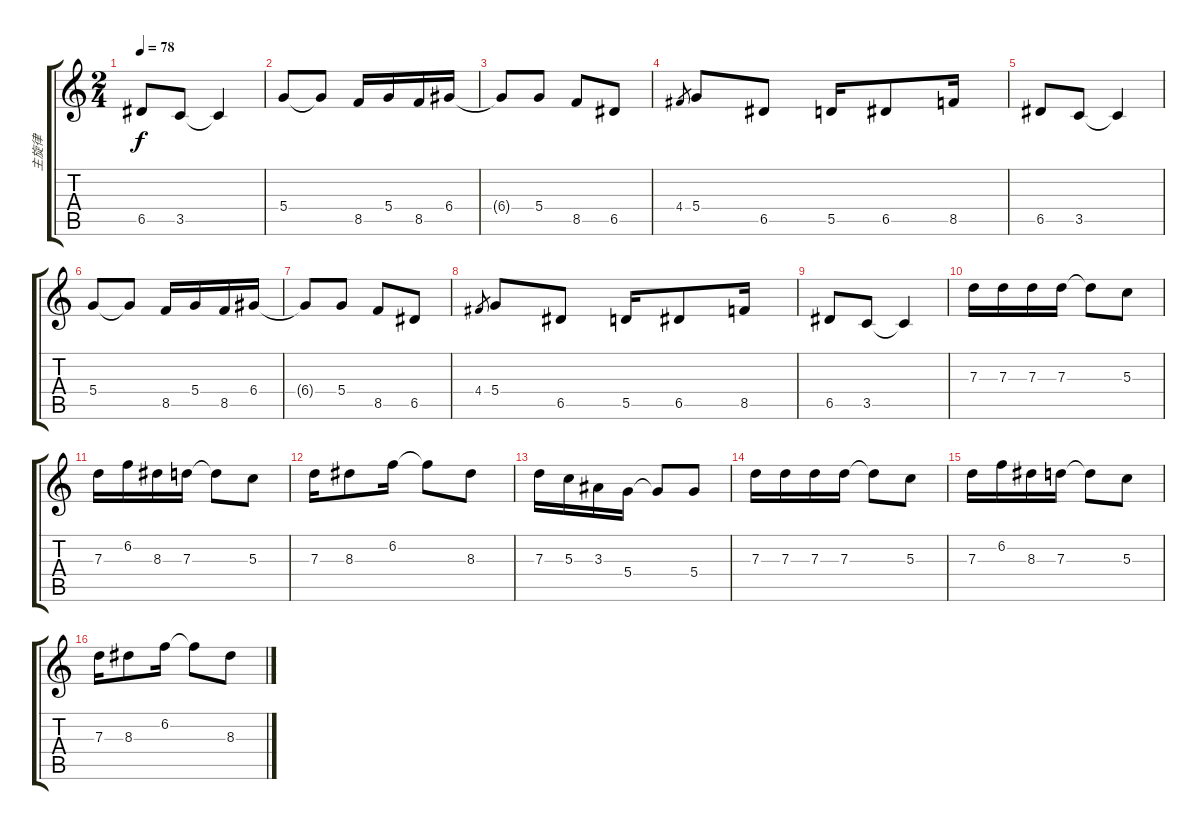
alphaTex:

\track ("主旋律" "主旋律") {instrument banjo}
\staff {score tabs}
\tuning (E4 B3 G3 D3 A2 E2) {hide}
\displaytranspose 12
\ts (2 4)
\tempo 78
\clef g2
\ks c
6.5{t}.8{dy f} 3.5.8 3.5{t}.4 |
5.4.8 5.4{t}.8 8.5.16 5.4.16 8.5.16 6.4.16 |
6.4{t}.8 5.4.8 8.5.8 6.5.8 |
4.4.8{gr} 5.4.8 6.5.8 5.5.16 6.5.8 8.5.16 |
6.5.8 3.5.8 3.5{t}.4 |
5.4.8 5.4{t}.8 8.5.16 5.4.16 8.5.16 6.4.16 |
6.4{t}.8 5.4.8 8.5.8 6.5.8 |
4.4.8{gr} 5.4.8 6.5.8 5.5.16 6.5.8 8.5.16 |
6.5.8 3.5.8 3.5{t}.4 |
7.3.16 7.3.16 7.3.16 7.3.16 7.3{t}.8 5.3.8 |
7.3.16 6.2.16 8.3.16 7.3.16 7.3{t}.8 5.3.8 |
7.3.16 8.3.8 6.2.16 6.2{t}.8 8.3.8 |
7.3.16 5.3.16 3.3.16 5.4.16 5.4{t}.8 5.4.8 |
7.3.16 7.3.16 7.3.16 7.3.16 7.3{t}.8 5.3.8 |
7.3.16 6.2.16 8.3.16 7.3.16 7.3{t}.8 5.3.8 |
7.3.16 8.3.8 6.2.16 6.2{t}.8 8.3.8
